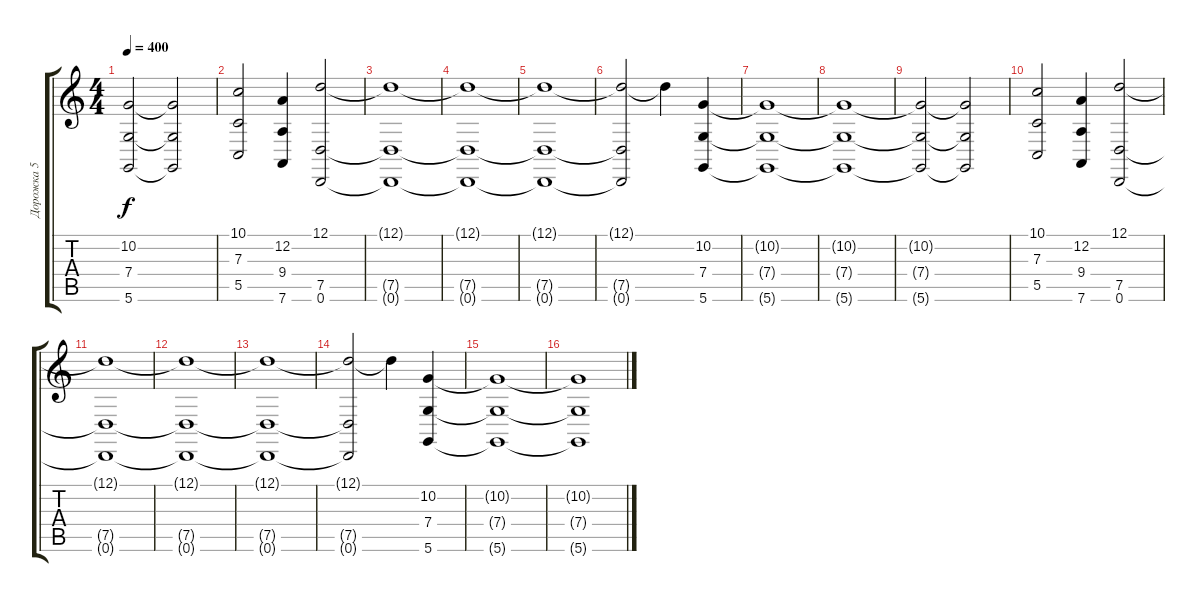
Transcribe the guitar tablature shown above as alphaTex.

\track ("Дорожка 5" "Дорожка 5") {instrument tremolostrings}
\staff {score tabs}
\tuning (D4 A3 F3 C3 G2 D2) {hide}
\ts (4 4)
\tempo 400
\clef g2
\ks c
(10.2{t} 7.4{t} 5.6{t}).2{dy f} (10.2{t} 7.4{t} 5.6{t}).2 |
(10.1 7.3 5.5).2 (12.2 9.4 7.6).4 (12.1 7.5 0.6).2 |
(12.1{t} 7.5{t} 0.6{t}).1 |
(12.1{t} 7.5{t} 0.6{t}).1 |
(12.1{t} 7.5{t} 0.6{t}).1 |
(12.1{t} 7.5{t} 0.6{t}).2 12.1{t}.4 (10.2 7.4 5.6).4 |
(10.2{t} 7.4{t} 5.6{t}).1 |
(10.2{t} 7.4{t} 5.6{t}).1 |
(10.2{t} 7.4{t} 5.6{t}).2 (10.2{t} 7.4{t} 5.6{t}).2 |
(10.1 7.3 5.5).2 (12.2 9.4 7.6).4 (12.1 7.5 0.6).2 |
(12.1{t} 7.5{t} 0.6{t}).1 |
(12.1{t} 7.5{t} 0.6{t}).1 |
(12.1{t} 7.5{t} 0.6{t}).1 |
(12.1{t} 7.5{t} 0.6{t}).2 12.1{t}.4 (10.2 7.4 5.6).4 |
(10.2{t} 7.4{t} 5.6{t}).1 |
(10.2{t} 7.4{t} 5.6{t}).1
